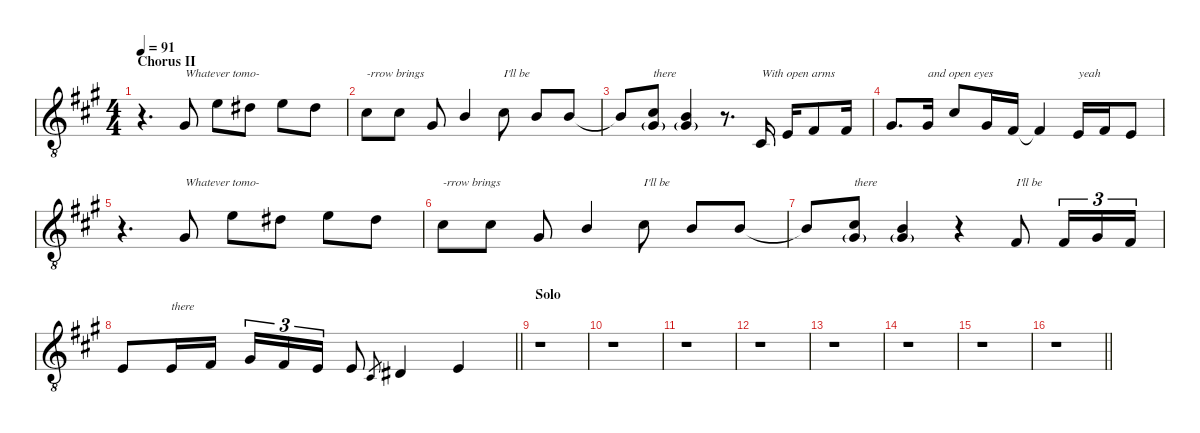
\defaultSystemsLayout 4
\hideDynamics
\bracketExtendMode nobrackets
\singleTrackTrackNamePolicy hidden
\multiTrackTrackNamePolicy hidden
\otherSystemsTrackNameOrientation horizontal
\track ("Brandon Boyd" "sax.") {defaultSystemsLayout 4 instrument altosax}
\staff {score}
\tuning (E4 B3 G3 D3 A2 E2)
\displaytranspose -3
\ts (4 4)
\section ("" "Chorus II")
\tempo 91
\clef g2
\ottava 8vb
\ks a
r.4{d dy f beam Down} 0.2{acc #}.8{txt "Whatever tomo-" beam Up} 3.1{acc forcenatural}.8{beam Down} 2.1{acc #}.8{beam Down} 3.1{acc forcenatural}.8{beam Down} 2.1{acc #}.8{beam Down} |
0.1{acc #}.8{txt "-rrow brings" beam Down} 0.1{acc #}.8{beam Down} 0.2{acc #}.8{beam Up} 3.2{acc forcenatural}.4{beam Up} 0.1{acc #}.8{txt "I'll be" beam Down} 3.2{acc forcenatural}.8{beam Up} 3.2{acc forcenatural}.8{beam Up} |
3.2{t acc forcenatural}.8{beam Up} (0.1{acc #} 0.2{g acc #}).8{txt "there" beam Up} (3.2{acc forcenatural} 4.3{g acc #}).4{beam Up} r.8{d beam Up} 2.4{acc #}.16{txt "With open arms" beam Up} 0.3{acc forcenatural}.16{beam Up} 2.3{acc #}.8{beam Up} 2.3{acc #}.16{beam Up} |
0.2{acc #}.8{d beam Up} 0.2{acc #}.16{txt "and open eyes" beam Up} 0.1{acc #}.8{beam Up} 0.2{acc #}.16{beam Up} 2.3{acc #}.16{beam Up} 2.3{t acc #}.4{beam Up} 0.3{acc forcenatural}.16{txt "yeah" beam Up} 2.3{acc #}.16{beam Up} 0.3{acc forcenatural}.8{beam Up} |
r.4{d beam Down} 0.2{acc #}.8{txt "Whatever tomo-" beam Up} 3.1{acc forcenatural}.8{beam Down} 2.1{acc #}.8{beam Down} 3.1{acc forcenatural}.8{beam Down} 2.1{acc #}.8{beam Down} |
0.1{acc #}.8{txt "-rrow brings" beam Down} 0.1{acc #}.8{beam Down} 0.2{acc #}.8{beam Up} 3.2{acc forcenatural}.4{beam Up} 0.1{acc #}.8{txt "I'll be" beam Down} 3.2{acc forcenatural}.8{beam Up} 3.2{acc forcenatural}.8{beam Up} |
3.2{t acc forcenatural}.8{beam Up} (0.1{acc #} 0.2{g acc #}).8{txt "there" beam Up} (3.2{acc forcenatural} 4.3{g acc #}).4{beam Up} r.4{beam Up} 2.3{acc #}.8{txt "I'll be" beam Up} 2.3{acc #}.16{tu (3 2) beam Up} 0.2{acc #}.16{tu (3 2) beam Up} 2.3{acc #}.16{tu (3 2) beam Up} |
\barLineRight lightlight
0.3{acc forcenatural}.8{beam Up} 0.3{acc forcenatural}.16{txt "there" beam Up} 2.3{acc #}.16{beam Up} 0.2{acc #}.16{tu (3 2) beam Up} 2.3{acc #}.16{tu (3 2) beam Up} 0.3{acc forcenatural}.16{tu (3 2) beam Up} 0.3{acc forcenatural}.8{beam Up} 2.4{acc #}.8{gr dy mf beam Up} 4.4{acc #}.4{dy f beam Up} 0.3{acc forcenatural}.4{beam Up} |
\section ("" "Solo")
r.1{beam Down} |
r.1{beam Down} |
r.1{beam Down} |
r.1{beam Down} |
r.1{beam Down} |
r.1{beam Down} |
r.1{beam Down} |
\barLineRight lightlight
r.1{beam Down}
